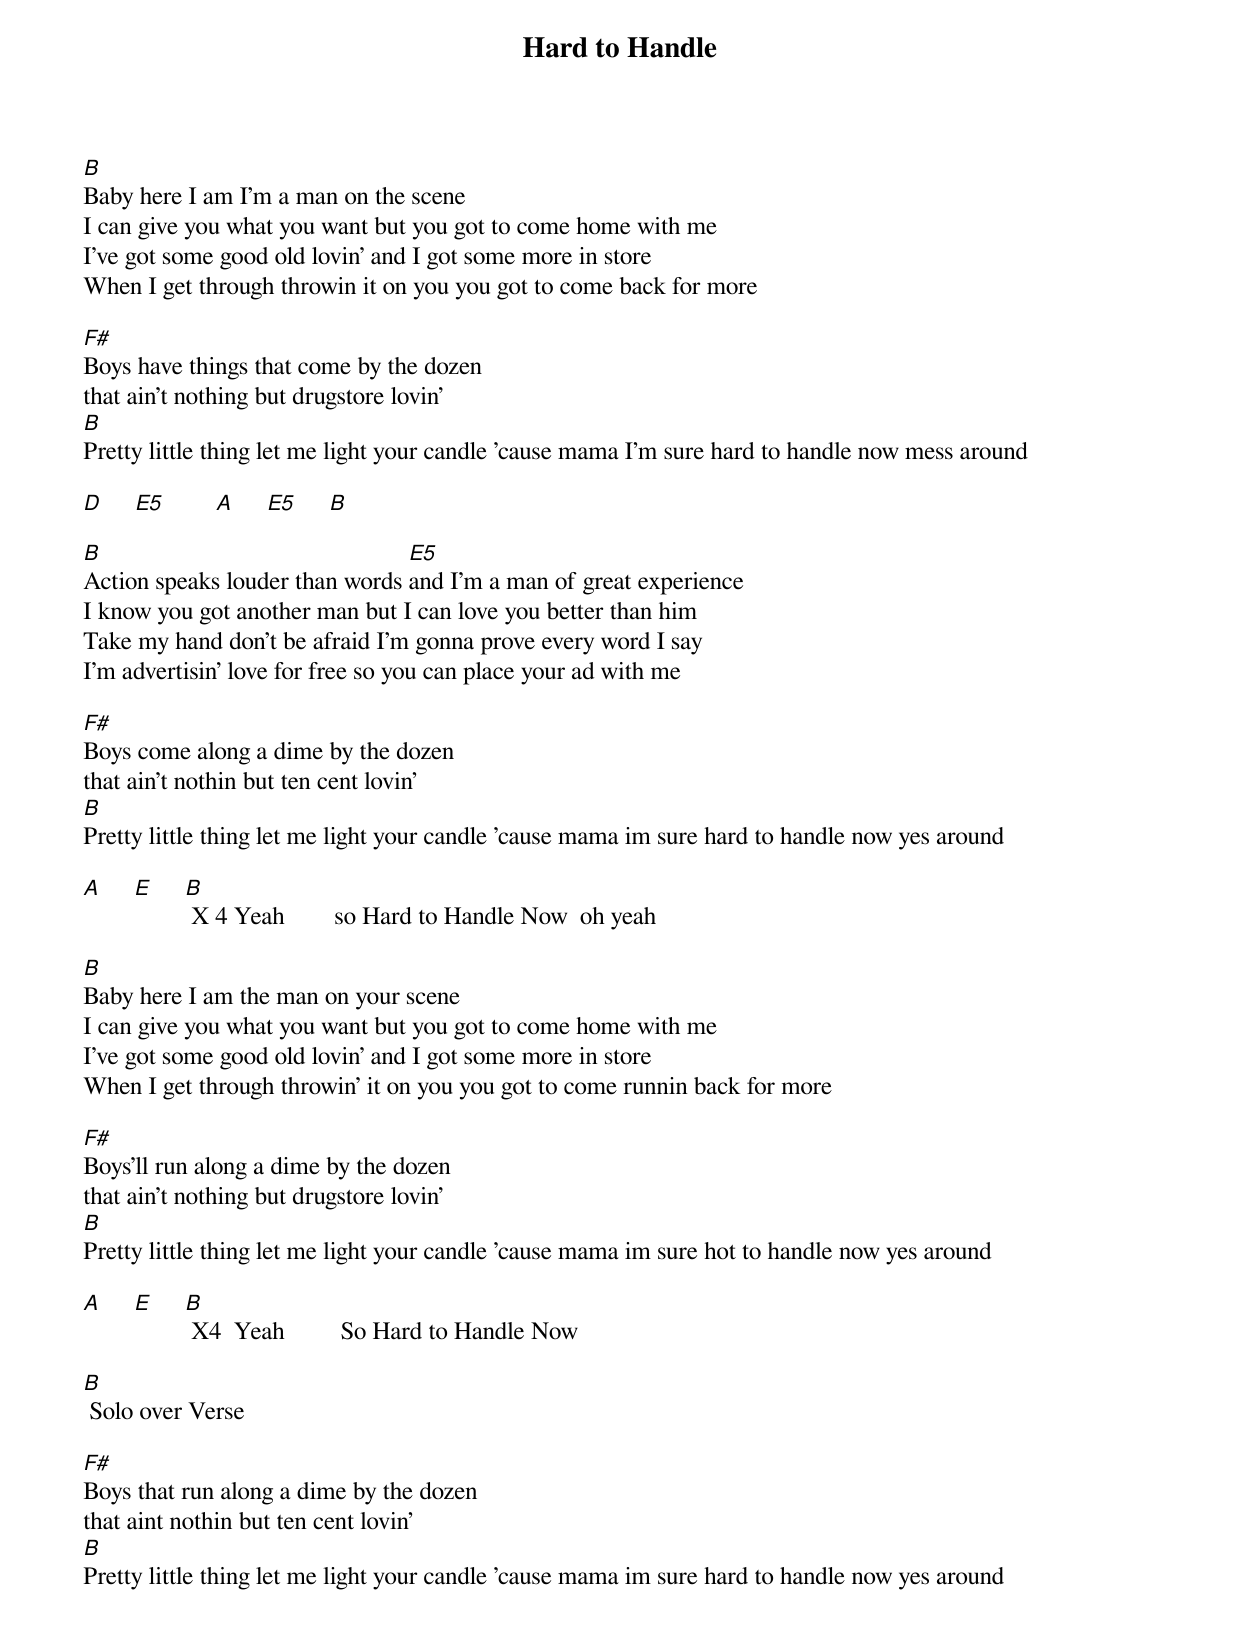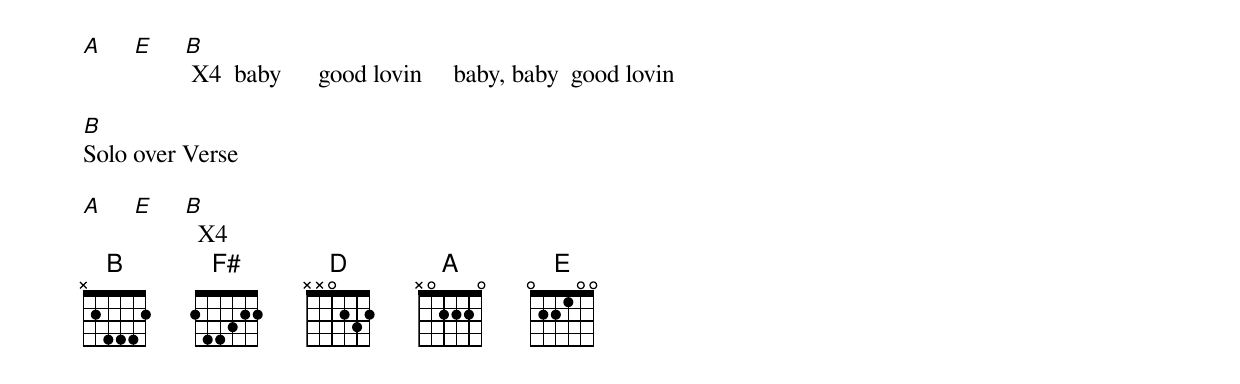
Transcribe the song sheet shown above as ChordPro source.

{t:Hard to Handle}

[B]Baby here I am I'm a man on the scene
I can give you what you want but you got to come home with me
I've got some good old lovin' and I got some more in store
When I get through throwin it on you you got to come back for more

[F#]Boys have things that come by the dozen
that ain't nothing but drugstore lovin'
[B]Pretty little thing let me light your candle 'cause mama I'm sure hard to handle now mess around

[D]     [E5]        [A]     [E5]     [B]

[B]Action speaks louder than words [E5]and I'm a man of great experience
I know you got another man but I can love you better than him
Take my hand don't be afraid I'm gonna prove every word I say
I'm advertisin' love for free so you can place your ad with me

[F#]Boys come along a dime by the dozen
that ain't nothin but ten cent lovin'
[B]Pretty little thing let me light your candle 'cause mama im sure hard to handle now yes around

[A]     [E]     [B] X 4 Yeah        so Hard to Handle Now  oh yeah

[B]Baby here I am the man on your scene
I can give you what you want but you got to come home with me
I've got some good old lovin' and I got some more in store
When I get through throwin' it on you you got to come runnin back for more

[F#]Boys'll run along a dime by the dozen
that ain't nothing but drugstore lovin'
[B]Pretty little thing let me light your candle 'cause mama im sure hot to handle now yes around

[A]     [E]     [B] X4  Yeah         So Hard to Handle Now

[B] Solo over Verse

[F#]Boys that run along a dime by the dozen
that aint nothin but ten cent lovin'
[B]Pretty little thing let me light your candle 'cause mama im sure hard to handle now yes around

[A]     [E]     [B] X4  baby      good lovin     baby, baby		good lovin

[B]Solo over Verse

[A]     [E]     [B]  X4
